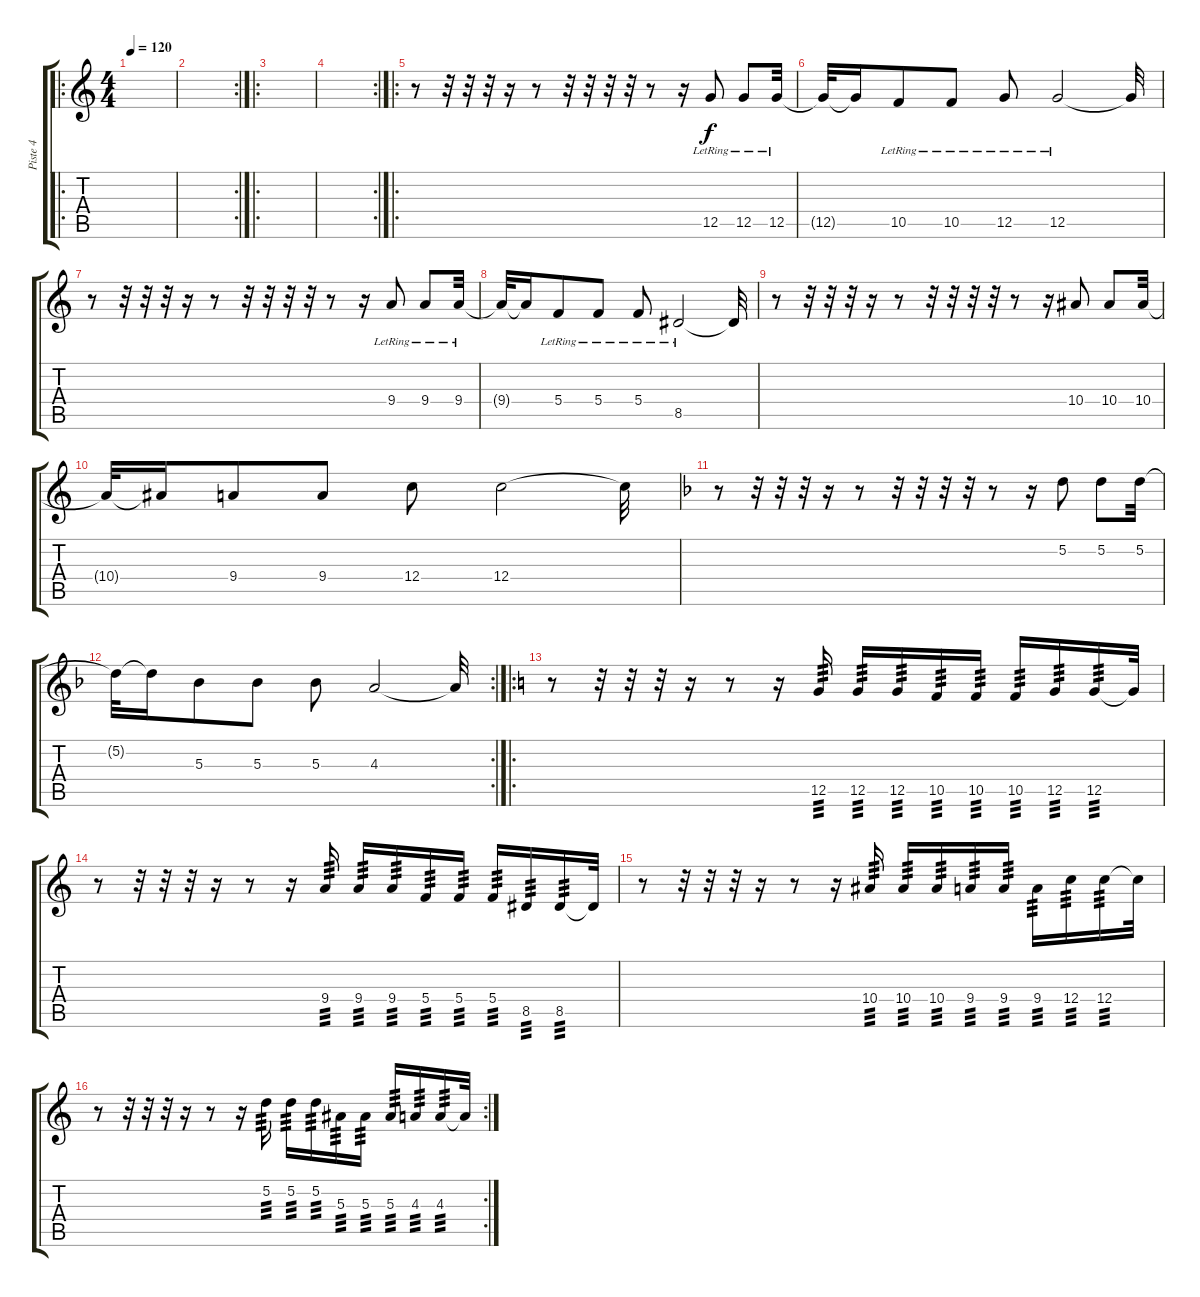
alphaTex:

\track ("Piste 4" "Piste 4") {instrument distortionguitar}
\staff {score tabs}
\tuning (D4 A3 F3 C3 G2 D2) {hide}
\ro
\ts (4 4)
\tempo 120
\clef g2
\ks c
|
\rc 2
|
\ro
|
\rc 2
|
\ro
r.8 r.32 r.32 r.32 r.16 r.8 r.32 r.32 r.32 r.32 r.8 r.16 12.5{lr}.8 12.5{lr}.8 12.5{lr}.32 |
12.5{t}.32 12.5{t}.16 10.5{lr}.8 10.5{lr}.8 12.5{lr}.8 12.5{lr}.2 12.5{t}.32 |
r.8 r.32 r.32 r.32 r.16 r.8 r.32 r.32 r.32 r.32 r.8 r.16 9.4{lr}.8 9.4{lr}.8 9.4{lr}.32 |
9.4{t}.32 9.4{t}.16 5.4{lr}.8 5.4{lr}.8 5.4{lr}.8 8.5{lr}.2 8.5{t}.32 |
r.8 r.32 r.32 r.32 r.16 r.8 r.32 r.32 r.32 r.32 r.8 r.16 10.4.8 10.4.8 10.4.32 |
10.4{t}.32 10.4{t}.16 9.4.8 9.4.8 12.4.8 12.4.2 12.4{t}.32 |
\ks f
r.8 r.32 r.32 r.32 r.16 r.8 r.32 r.32 r.32 r.32 r.8 r.16 5.2.8 5.2.8 5.2.32 |
\rc 2
5.2{t}.32 5.2{t}.16 5.3.8 5.3.8 5.3.8 4.3.2 4.3{t}.32 |
\ro
\ks c
r.8 r.32 r.32 r.32 r.16 r.8 r.16 12.5.16{tp 3} 12.5.16{tp 3} 12.5.16{tp 3} 10.5.16{tp 3} 10.5.16{tp 3} 10.5.16{tp 3} 12.5.16{tp 3} 12.5.16{tp 3} 12.5{t}.32 |
r.8 r.32 r.32 r.32 r.16 r.8 r.16 9.4.16{tp 3} 9.4.16{tp 3} 9.4.16{tp 3} 5.4.16{tp 3} 5.4.16{tp 3} 5.4.16{tp 3} 8.5.16{tp 3} 8.5.16{tp 3} 8.5{t}.32 |
r.8 r.32 r.32 r.32 r.16 r.8 r.16 10.4.16{tp 3} 10.4.16{tp 3} 10.4.16{tp 3} 9.4.16{tp 3} 9.4.16{tp 3} 9.4.16{tp 3} 12.4.16{tp 3} 12.4.16{tp 3} 12.4{t}.32 |
\rc 2
r.8 r.32 r.32 r.32 r.16 r.8 r.16 5.2.16{tp 3} 5.2.16{tp 3} 5.2.16{tp 3} 5.3.16{tp 3} 5.3.16{tp 3} 5.3.16{tp 3} 4.3.16{tp 3} 4.3.16{tp 3} 4.3{t}.32
